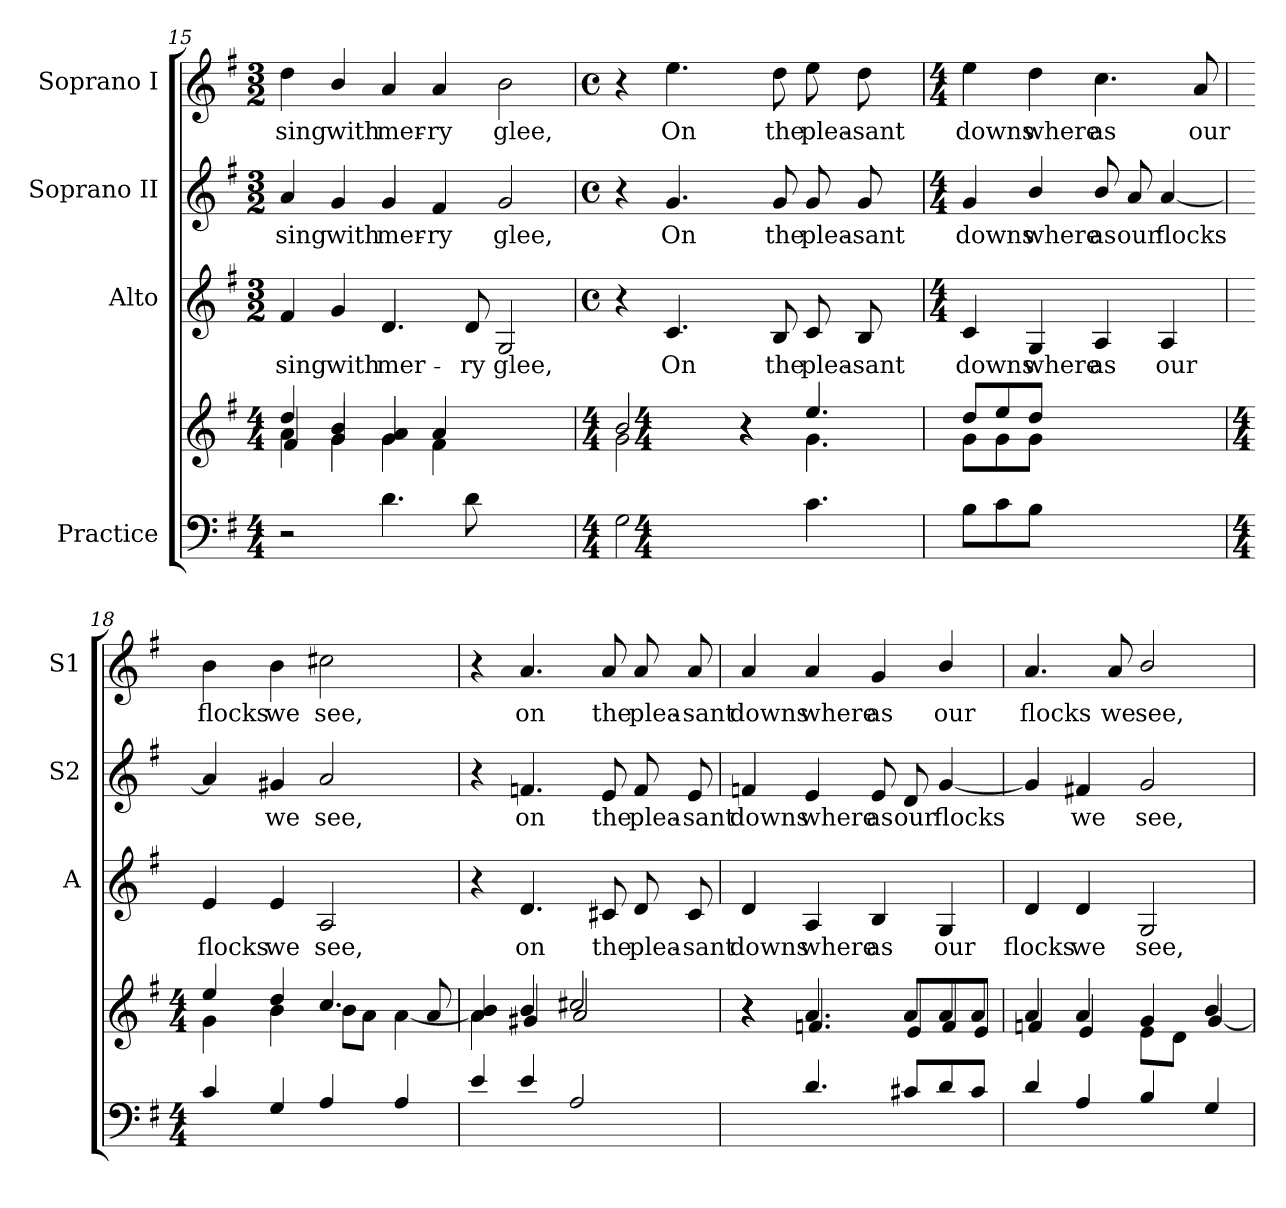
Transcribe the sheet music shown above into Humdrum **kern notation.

**kern	**kern	**kern	**text	**kern	**text	**kern	**text
*part4	*part4	*part3	*part3	*part2	*part2	*part1	*part1
*staff5	*staff4	*staff3	*staff3	*staff2	*staff2	*staff1	*staff1
*I"Practice	*	*I"Alto	*	*I"Soprano II	*	*I"Soprano I	*
*	*	*I'A	*	*I'S2	*	*I'S1	*
*clefF4	*clefG2	*clefG2	*	*clefG2	*	*clefG2	*
*k[f#]	*k[f#]	*k[f#]	*	*k[f#]	*	*k[f#]	*
*G:	*G:	*G:	*	*G:	*	*G:	*
*M4/4	*M4/4	*M3/2	*	*M3/2	*	*M3/2	*
=15	=15	=15	=15	=15	=15	=15	=15
*^	*^	*	*	*	*	*	*
*	*	*	*^	*	*	*	*	*	*
!	!	!	!	!	!	!LO:LY:b	!	!LO:LY:b	!	!LO:LY:b
2ryy	2r	4dd/	4a	4f#	4f#	sing	4a	sing	4dd	sing
!	!	!	!	!	!	!LO:LY:b	!	!LO:LY:b	!	!LO:LY:b
.	.	4b/	4g	4g	4g	with	4g	with	4b/	with
!	!	!	!	!	!	!LO:LY:b	!	!LO:LY:b	!	!LO:LY:b
4.d	2ryy	4g 4a	4g	2ryy	4.d	mer-	4g	mer-	4a	mer-
!	!	!	!	!	!	!	!	!LO:LY:b	!	!LO:LY:b
.	.	4a	4f#	.	.	.	4f#	-ry	4a	-ry
!	!	!	!	!	!	!LO:LY:b	!	!	!	!
8d	.	.	.	.	8d	-ry	.	.	.	.
!	!	!	!	!	!	!LO:LY:b	!	!LO:LY:b	!	!LO:LY:b
2ryy	2ryy	2ryy	2ryy	2ryy	2G	glee,	2g	glee,	2b	glee,
=16	=16	=16	=16	=16	=16	=16	=16	=16	=16	=16
*M4/4	*	*M4/4	*	*	*M4/4	*	*M4/4	*	*M4/4	*
*	*	*	*	*	*met(c)	*	*met(c)	*	*met(c)	*
2G	1ryy	2b/	2g	2ryy	4r	.	4r	.	4r	.
!	!	!	!	!	!	!LO:LY:b	!	!LO:LY:b	!	!LO:LY:b
.	.	.	.	.	4.c	On	4.g	On	4.ee	On
*M4/4	*	*M4/4	*	*	*	*	*	*	*	*
*met(c)	*	*met(c)	*	*	*	*	*	*	*	*
4ryy	.	4r	4r	4r	.	.	.	.	.	.
!	!	!	!	!	!	!LO:LY:b	!	!LO:LY:b	!	!LO:LY:b
.	.	.	.	.	8B	the	8g	the	8dd	the
!	!	!	!	!	!	!LO:LY:b	!	!LO:LY:b	!	!LO:LY:b
4.c	.	4.ee	4.g\	4.ryy	8c	plea-	8g	plea-	8ee	plea-
!	!	!	!	!	!	!LO:LY:b	!	!LO:LY:b	!	!LO:LY:b
.	.	.	.	.	8B	-sant	8g	-sant	8dd	-sant
.	8ryy	.	.	.	8ryy	.	8ryy	.	8ryy	.
*v	*v	*	*	*	*	*	*	*	*	*
*	*v	*v	*v	*	*	*	*	*	*
!!LO:LB:g=z
=17	=17	=17	=17	=17	=17	=17	=17
*	*	*M4/4	*	*M4/4	*	*M4/4	*
*^	*^	*	*	*	*	*	*
!	!	!	!	!	!LO:LY:b	!	!LO:LY:b	!	!LO:LY:b
*v	*v	*	*	*	*	*	*	*	*
8BL	8ddL	8g\L	4c	downs	4g	downs	4ee	downs
8c	8ee	8g\	.	.	.	.	.	.
!	!	!	!	!LO:LY:b	!	!LO:LY:b	!	!LO:LY:b
8BJ	8ddJ	8g\J	4G	where	4b/	where	4dd	where
2ryy	2ryy	2ryy	.	.	.	.	.	.
!	!	!	!	!LO:LY:b	!	!LO:LY:b	!	!LO:LY:b
.	.	.	4A	as	8b/	as	4.cc	as
!	!	!	!	!	!	!LO:LY:b	!	!
.	.	.	.	.	8a	our	.	.
!	!	!	!	!LO:LY:b	!	!LO:LY:b	!	!
.	.	.	4A	our	[4a	flocks	.	.
!	!	!	!	!	!	!	!	!LO:LY:b
8ryy	8ryy	8ryy	.	.	.	.	8a	our
!!LO:LB:g=z
=18	=18	=18	=18	=18	=18	=18	=18	=18
*M4/4	*M4/4	*	*	*	*	*	*	*
*^	*	*	*	*	*	*	*	*
!	!	!	!	!	!LO:LY:b	!	!	!	!LO:LY:b
4c	1ryy	4ee	4g\	4e	flocks	4a]	.	4b	flocks
!	!	!	!	!	!LO:LY:b	!	!LO:LY:b	!	!LO:LY:b
4G	.	4dd	4b\	4e	we	4g#X	we	4b	we
!	!	!	!	!	!LO:LY:b	!	!LO:LY:b	!	!LO:LY:b
4A	.	4.cc/	8b\L	2A	see,	2a	see,	2cc#X	see,
.	.	.	8a\J	.	.	.	.	.	.
4A	.	.	[4a\	.	.	.	.	.	.
.	.	8a	.	.	.	.	.	.	.
=19	=19	=19	=19	=19	=19	=19	=19	=19	=19
4e	1ryy	4a/ 4b/	4a\]	4r	.	4r	.	4r	.
!	!	!	!	!	!LO:LY:b	!	!LO:LY:b	!	!LO:LY:b
4e	.	4b/	4g#X/	4.d	on	4.fn	on	4.a	on
2A	.	2cc#X/	2a/	.	.	.	.	.	.
!	!	!	!	!	!LO:LY:b	!	!LO:LY:b	!	!LO:LY:b
.	.	.	.	8c#X	the	8e	the	8a	the
!	!	!	!	!	!LO:LY:b	!	!LO:LY:b	!	!LO:LY:b
.	.	.	.	8d	plea-	8f	plea-	8a	plea-
!	!	!	!	!	!LO:LY:b	!	!LO:LY:b	!	!LO:LY:b
.	.	.	.	8c#	-sant	8e	-sant	8a	-sant
=20	=20	=20	=20	=20	=20	=20	=20	=20	=20
*	*	*	*^	*	*	*	*	*	*
!	!	!	!	!	!	!LO:LY:b	!	!LO:LY:b	!	!LO:LY:b
4ryy	1ryy	4r	4r	4r	4d	downs	4fn	downs	4a	downs
!	!	!	!	!	!	!LO:LY:b	!	!LO:LY:b	!	!LO:LY:b
4.d	.	4.a	4.fn/	2.ryy	4A	where	4e	where	4a	where
!	!	!	!	!	!	!LO:LY:b	!	!LO:LY:b	!	!LO:LY:b
.	.	.	.	.	4B	as	8e	as	4g	as
!	!	!	!	!	!	!	!	!LO:LY:b	!	!
8c#XL	.	8aL	8e/L	.	.	.	8d	our	.	.
!	!	!	!	!	!	!LO:LY:b	!	!LO:LY:b	!	!LO:LY:b
8d	.	8a	8f/	.	4G	our	[4g	flocks	4b/	our
8c#J	.	8aJ	8e/J	.	.	.	.	.	.	.
*	*	*	*v	*v	*	*	*	*	*	*
!!LO:LB:g=z
=21	=21	=21	=21	=21	=21	=21	=21	=21	=21
!	!	!	!	!	!LO:LY:b	!	!	!	!LO:LY:b
4d	1ryy	4a	4fn/	4d	flocks	4g]	.	4.a	flocks
!	!	!	!	!	!LO:LY:b	!	!LO:LY:b	!	!
4A	.	4a	4e/	4d	we	4f#X	we	.	.
!	!	!	!	!	!	!	!	!	!LO:LY:b
.	.	.	.	.	.	.	.	8a	we
!	!	!	!	!	!LO:LY:b	!	!LO:LY:b	!	!LO:LY:b
4B	.	4g	8e\L	2G	see,	2g	see,	2b/	see,
.	.	.	8d\J	.	.	.	.	.	.
4G	.	4b/	[4g/	.	.	.	.	.	.
*v	*v	*	*	*	*	*	*	*	*
*	*v	*v	*	*	*	*	*	*
=	=	=	=	=	=	=	=
*-	*-	*-	*-	*-	*-	*-	*-
